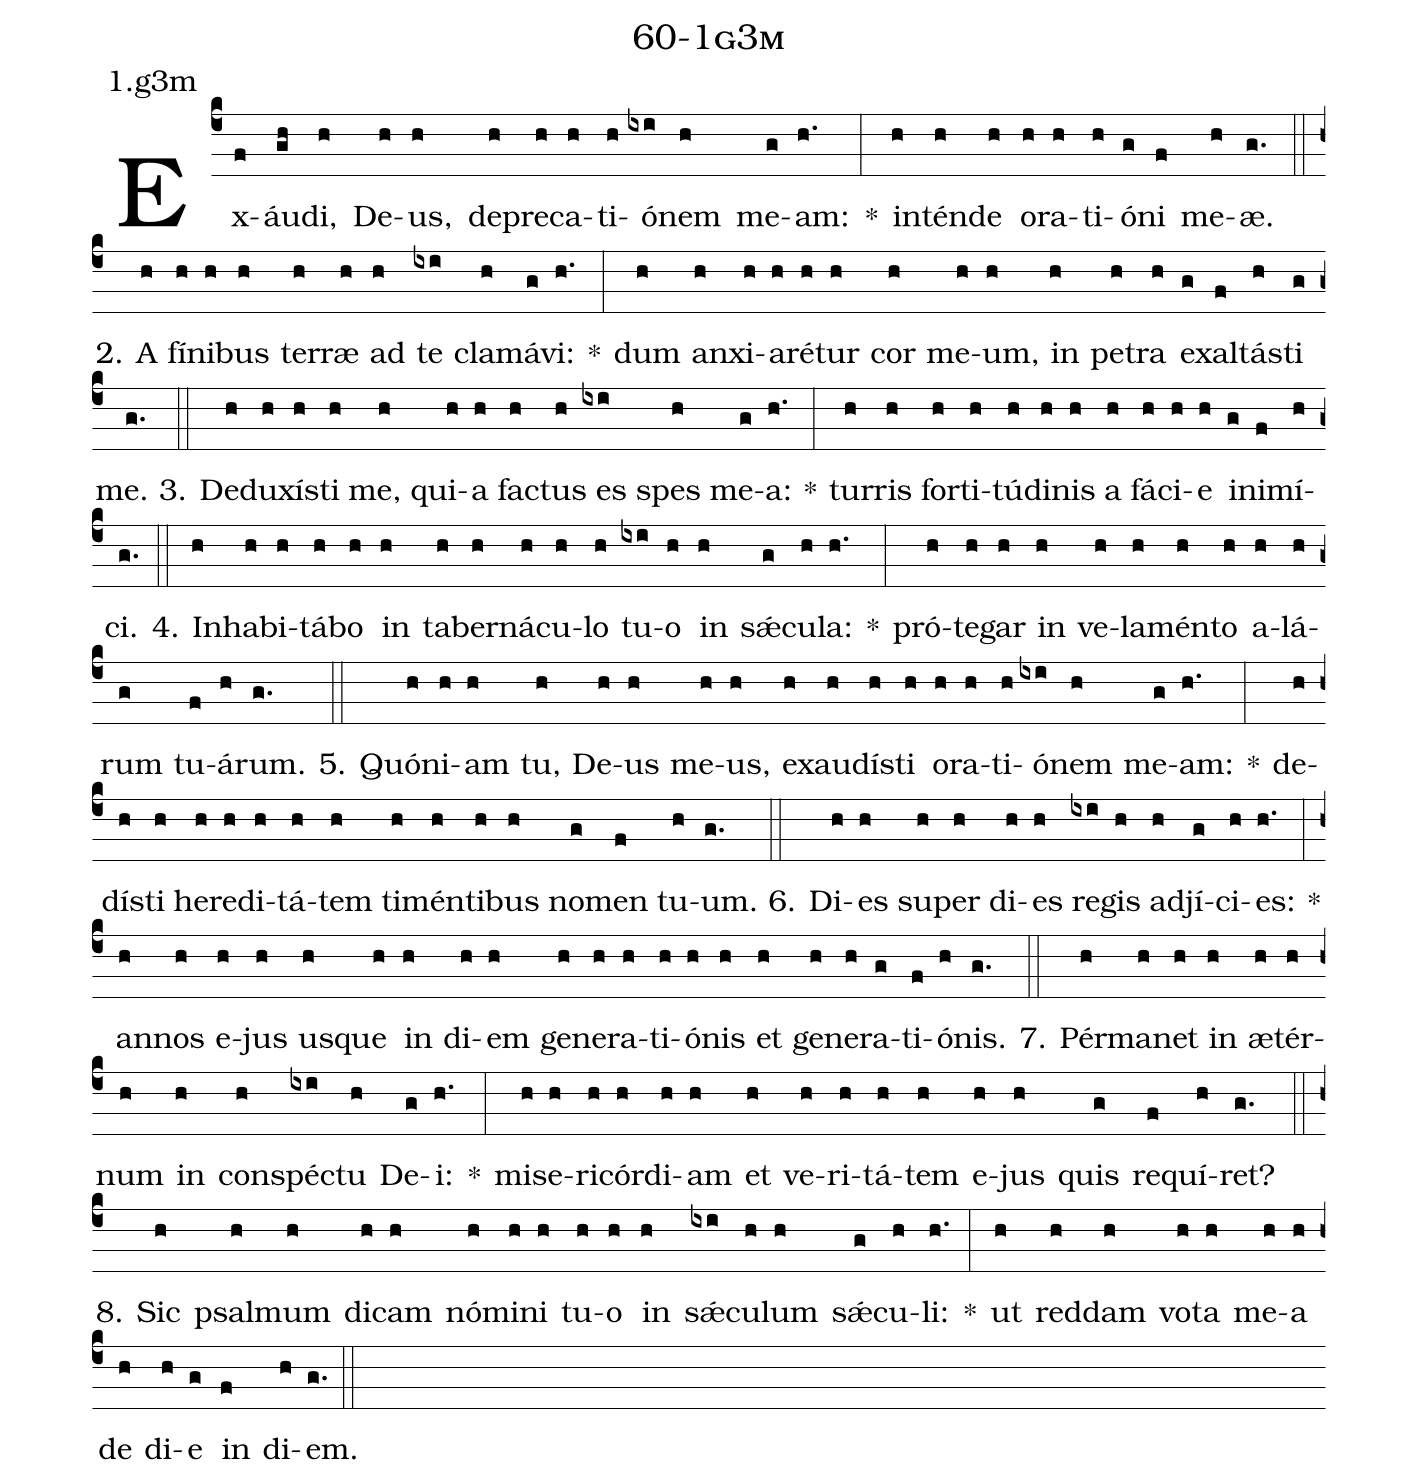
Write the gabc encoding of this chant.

name: 60-1g3m;
annotation: 1.g3m;
%%
(c4)Ex(f)áu(gh)di,(h) De(h)us,(h) de(h)pre(h)ca(h)ti(h)ó(ixi)nem(h) me(g)am:(h.) *(:) in(h)tén(h)de(h) o(h)ra(h)ti(h)ó(g)ni(f) me(h)æ.(g.) (::)
2. A(h) fí(h)ni(h)bus(h) ter(h)ræ(h) ad(h) te(ixi) cla(h)má(g)vi:(h.) *(:) dum(h) an(h)xi(h)a(h)ré(h)tur(h) cor(h) me(h)um,(h) in(h) pe(h)tra(h) ex(g)al(f)tás(h)ti(g) me.(g.) (::)
3. De(h)du(h)xís(h)ti(h) me,(h) qui(h)a(h) fac(h)tus(h) es(ixi) spes(h) me(g)a:(h.) *(:) tur(h)ris(h) for(h)ti(h)tú(h)di(h)nis(h) a(h) fá(h)ci(h)e(h) in(g)i(f)mí(h)ci.(g.) (::)
4. In(h)ha(h)bi(h)tá(h)bo(h) in(h) ta(h)ber(h)ná(h)cu(h)lo(h) tu(ixi)o(h) in(h) sǽ(g)cu(h)la:(h.) *(:) pró(h)te(h)gar(h) in(h) ve(h)la(h)mén(h)to(h) a(h)lá(h)rum(g) tu(f)á(h)rum.(g.) (::)
5. Quón(h)i(h)am(h) tu,(h) De(h)us(h) me(h)us,(h) ex(h)au(h)dís(h)ti(h) o(h)ra(h)ti(h)ó(ixi)nem(h) me(g)am:(h.) *(:) de(h)dís(h)ti(h) he(h)re(h)di(h)tá(h)tem(h) ti(h)mén(h)ti(h)bus(h) no(g)men(f) tu(h)um.(g.) (::)
6. Di(h)es(h) su(h)per(h) di(h)es(h) re(ixi)gis(h) ad(h)jí(g)ci(h)es:(h.) *(:) an(h)nos(h) e(h)jus(h) us(h)que(h) in(h) di(h)em(h) ge(h)ne(h)ra(h)ti(h)ó(h)nis(h) et(h) ge(h)ne(h)ra(g)ti(f)ó(h)nis.(g.) (::)
7. Pér(h)ma(h)net(h) in(h) æ(h)tér(h)num(h) in(h) con(h)spéc(ixi)tu(h) De(g)i:(h.) *(:) mi(h)se(h)ri(h)cór(h)di(h)am(h) et(h) ve(h)ri(h)tá(h)tem(h) e(h)jus(h) quis(g) re(f)quí(h)ret?(g.) (::)
8. Sic(h) psal(h)mum(h) di(h)cam(h) nó(h)mi(h)ni(h) tu(h)o(h) in(h) sǽ(ixi)cu(h)lum(h) sǽ(g)cu(h)li:(h.) *(:) ut(h) red(h)dam(h) vo(h)ta(h) me(h)a(h) de(h) di(h)e(g) in(f) di(h)em.(g.) (::)
